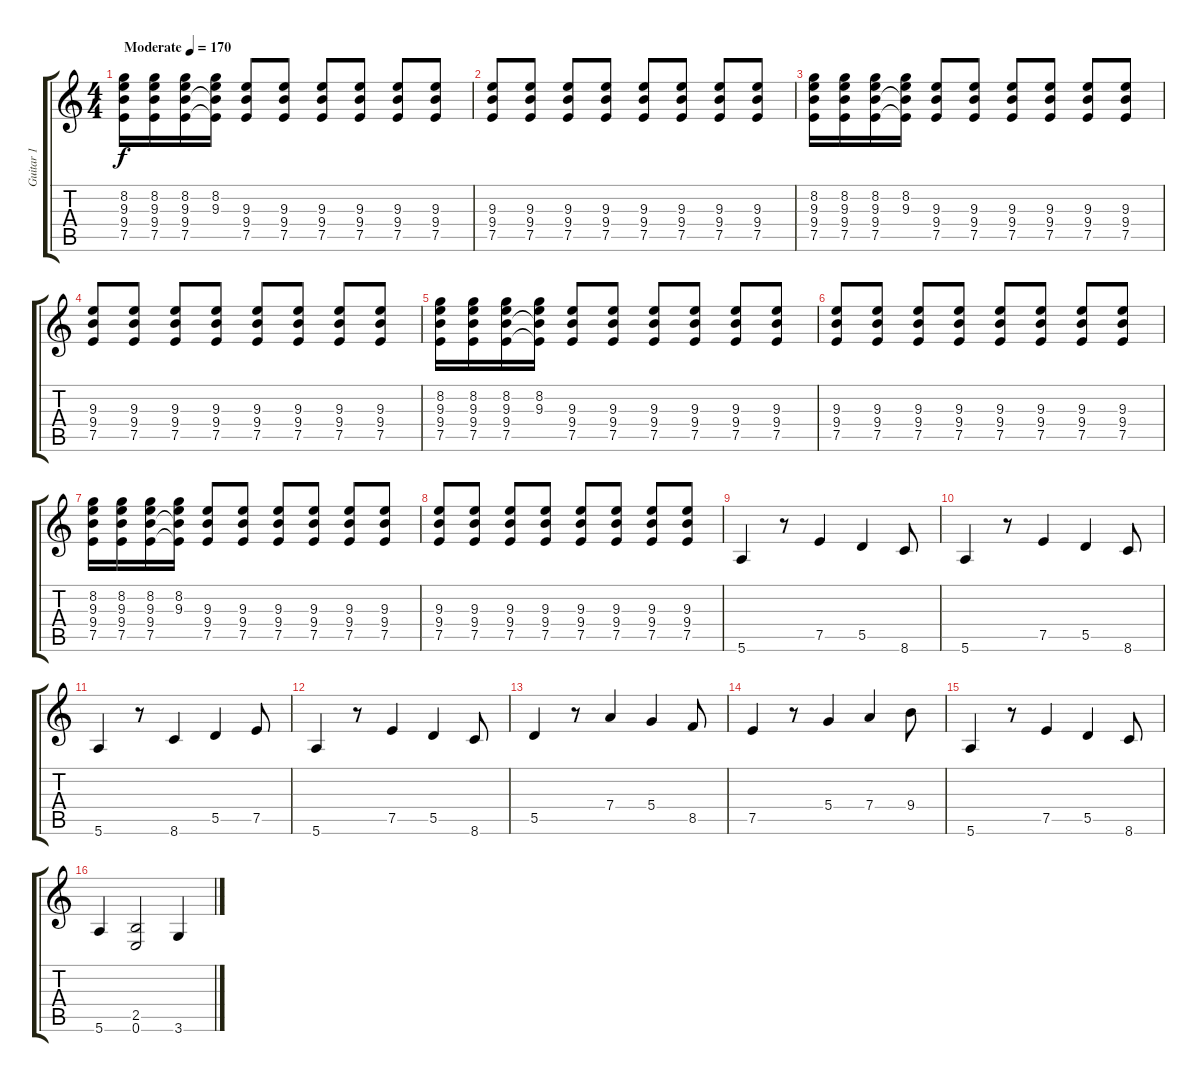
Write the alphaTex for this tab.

\track ("Guitar 1" "Guitar 1") {instrument overdrivenguitar}
\staff {score tabs}
\tuning (E4 B3 G3 D3 A2 E2) {hide}
\ts (4 4)
\tempo (170 "Moderate")
\clef g2
\ks c
(8.2 9.3 9.4 7.5).16{dy f instrument overdrivenguitar} (8.2 9.3 9.4 7.5).16 (8.2 9.3 9.4 7.5).16 (8.2 9.3 9.4{t} 7.5{t}).16 (9.3 9.4 7.5).8 (9.3 9.4 7.5).8 (9.3 9.4 7.5).8 (9.3 9.4 7.5).8 (9.3 9.4 7.5).8 (9.3 9.4 7.5).8 |
(9.3 9.4 7.5).8 (9.3 9.4 7.5).8 (9.3 9.4 7.5).8 (9.3 9.4 7.5).8 (9.3 9.4 7.5).8 (9.3 9.4 7.5).8 (9.3 9.4 7.5).8 (9.3 9.4 7.5).8 |
(8.2 9.3 9.4 7.5).16 (8.2 9.3 9.4 7.5).16 (8.2 9.3 9.4 7.5).16 (8.2 9.3 9.4{t} 7.5{t}).16 (9.3 9.4 7.5).8 (9.3 9.4 7.5).8 (9.3 9.4 7.5).8 (9.3 9.4 7.5).8 (9.3 9.4 7.5).8 (9.3 9.4 7.5).8 |
(9.3 9.4 7.5).8 (9.3 9.4 7.5).8 (9.3 9.4 7.5).8 (9.3 9.4 7.5).8 (9.3 9.4 7.5).8 (9.3 9.4 7.5).8 (9.3 9.4 7.5).8 (9.3 9.4 7.5).8 |
(8.2 9.3 9.4 7.5).16 (8.2 9.3 9.4 7.5).16 (8.2 9.3 9.4 7.5).16 (8.2 9.3 9.4{t} 7.5{t}).16 (9.3 9.4 7.5).8 (9.3 9.4 7.5).8 (9.3 9.4 7.5).8 (9.3 9.4 7.5).8 (9.3 9.4 7.5).8 (9.3 9.4 7.5).8 |
(9.3 9.4 7.5).8 (9.3 9.4 7.5).8 (9.3 9.4 7.5).8 (9.3 9.4 7.5).8 (9.3 9.4 7.5).8 (9.3 9.4 7.5).8 (9.3 9.4 7.5).8 (9.3 9.4 7.5).8 |
(8.2 9.3 9.4 7.5).16 (8.2 9.3 9.4 7.5).16 (8.2 9.3 9.4 7.5).16 (8.2 9.3 9.4{t} 7.5{t}).16 (9.3 9.4 7.5).8 (9.3 9.4 7.5).8 (9.3 9.4 7.5).8 (9.3 9.4 7.5).8 (9.3 9.4 7.5).8 (9.3 9.4 7.5).8 |
(9.3 9.4 7.5).8 (9.3 9.4 7.5).8 (9.3 9.4 7.5).8 (9.3 9.4 7.5).8 (9.3 9.4 7.5).8 (9.3 9.4 7.5).8 (9.3 9.4 7.5).8 (9.3 9.4 7.5).8 |
5.6.4 r.8 7.5.4 5.5.4 8.6.8 |
5.6.4 r.8 7.5.4 5.5.4 8.6.8 |
5.6.4 r.8 8.6.4 5.5.4 7.5.8 |
5.6.4 r.8 7.5.4 5.5.4 8.6.8 |
5.5.4 r.8 7.4.4 5.4.4 8.5.8 |
7.5.4 r.8 5.4.4 7.4.4 9.4.8 |
5.6.4 r.8 7.5.4 5.5.4 8.6.8 |
5.6.4 (2.5 0.6).2 3.6.4
